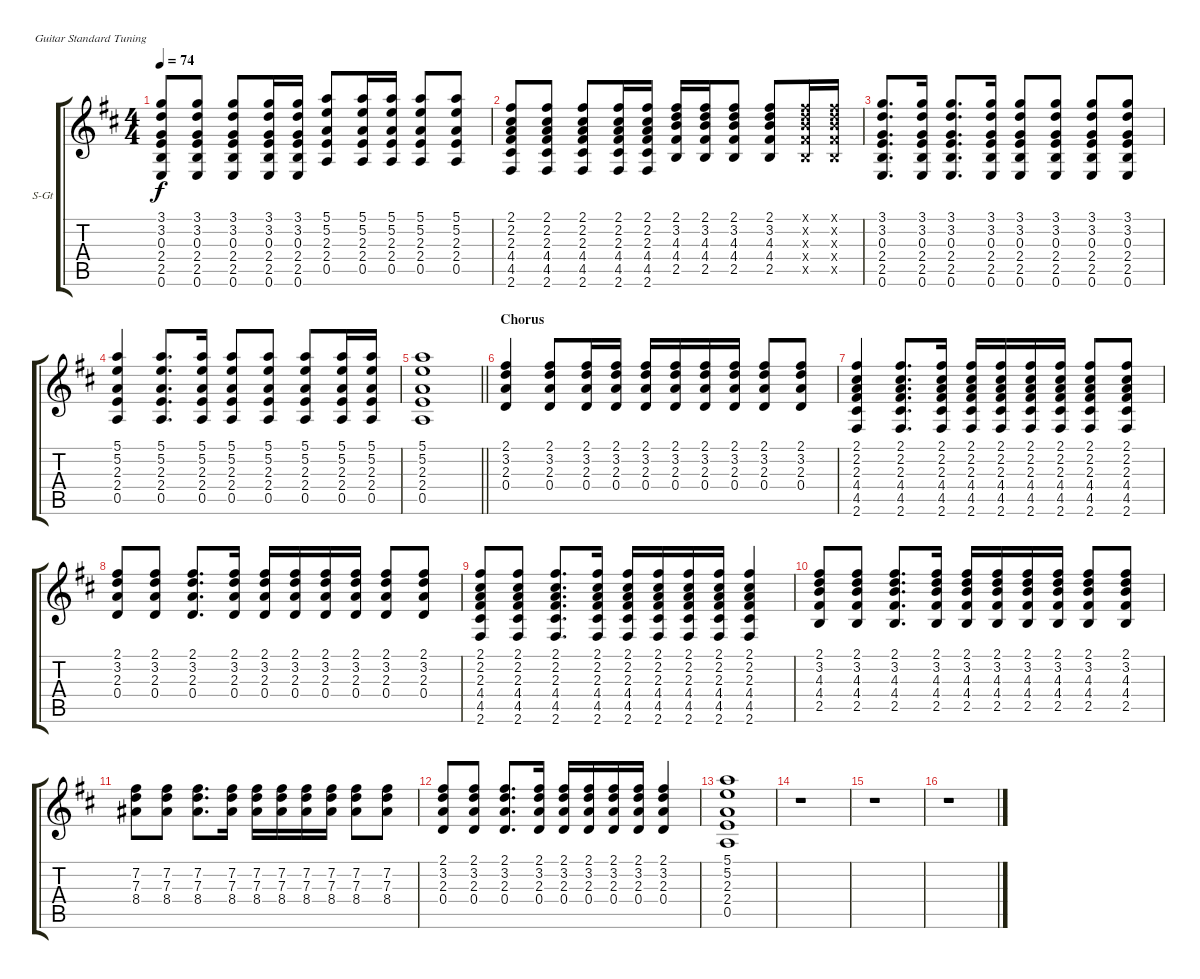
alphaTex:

\bracketExtendMode groupsimilarinstruments
\firstSystemTrackNameOrientation horizontal
\otherSystemsTrackNameOrientation horizontal
\track ("Rudolf Acoustic" "S-Gt") {instrument acousticguitarsteel}
\staff {score tabs}
\tuning (E4 B3 G3 D3 A2 E2)
\ts (4 4)
\tempo 74
\clef g2
\ks d
(3.1 3.2 0.3 2.4 2.5 0.6).8{dy f} (3.1 3.2 0.3 2.4 2.5 0.6).8 (3.1 3.2 0.3 2.4 2.5 0.6).8 (3.1 3.2 0.3 2.4 2.5 0.6).16 (3.1 3.2 0.3 2.4 2.5 0.6).16 (5.1 5.2 2.3 2.4 0.5).8 (5.1 5.2 2.3 2.4 0.5).16 (5.1 5.2 2.3 2.4 0.5).16 (5.1 5.2 2.3 2.4 0.5).8 (5.1 5.2 2.3 2.4 0.5).8 |
(2.1 2.2 2.3 4.4 4.5 2.6).8 (2.1 2.2 2.3 4.4 4.5 2.6).8 (2.1 2.2 2.3 4.4 4.5 2.6).8 (2.1 2.2 2.3 4.4 4.5 2.6).16 (2.1 2.2 2.3 4.4 4.5 2.6).16 (2.1 3.2 4.3 4.4 2.5).16 (2.1 3.2 4.3 4.4 2.5).16 (2.1 3.2 4.3 4.4 2.5).8 (2.1 3.2 4.3 4.4 2.5).8 (2.1{x} 3.2{x} 4.3{x} 4.4{x} 2.5{x}).16 (2.1{x} 3.2{x} 4.3{x} 4.4{x} 2.5{x}).16 |
(3.1 3.2 0.3 2.4 2.5 0.6).8{d} (3.1 3.2 0.3 2.4 2.5 0.6).16 (3.1 3.2 0.3 2.4 2.5 0.6).8{d} (3.1 3.2 0.3 2.4 2.5 0.6).16 (3.1 3.2 0.3 2.4 2.5 0.6).8 (3.1 3.2 0.3 2.4 2.5 0.6).8 (3.1 3.2 0.3 2.4 2.5 0.6).8 (3.1 3.2 0.3 2.4 2.5 0.6).8 |
(5.1 5.2 2.3 2.4 0.5).4 (5.1 5.2 2.3 2.4 0.5).8{d} (5.1 5.2 2.3 2.4 0.5).16 (5.1 5.2 2.3 2.4 0.5).8 (5.1 5.2 2.3 2.4 0.5).8 (5.1 5.2 2.3 2.4 0.5).8 (5.1 5.2 2.3 2.4 0.5).16 (5.1 5.2 2.3 2.4 0.5).16 |
\barLineRight lightlight
(5.1 5.2 2.3 2.4 0.5).1 |
\section ("" "Chorus")
(2.1 3.2 2.3 0.4).4 (2.1 3.2 2.3 0.4).8 (2.1 3.2 2.3 0.4).16 (2.1 3.2 2.3 0.4).16 (2.1 3.2 2.3 0.4).16 (2.1 3.2 2.3 0.4).16 (2.1 3.2 2.3 0.4).16 (2.1 3.2 2.3 0.4).16 (2.1 3.2 2.3 0.4).8 (2.1 3.2 2.3 0.4).8 |
(2.1 2.2 2.3 4.4 4.5 2.6).4 (2.1 2.2 2.3 4.4 4.5 2.6).8{d} (2.1 2.2 2.3 4.4 4.5 2.6).16 (2.1 2.2 2.3 4.4 4.5 2.6).16 (2.1 2.2 2.3 4.4 4.5 2.6).16 (2.1 2.2 2.3 4.4 4.5 2.6).16 (2.1 2.2 2.3 4.4 4.5 2.6).16 (2.1 2.2 2.3 4.4 4.5 2.6).8 (2.1 2.2 2.3 4.4 4.5 2.6).8 |
(2.1 3.2 2.3 0.4).8 (2.1 3.2 2.3 0.4).8 (2.1 3.2 2.3 0.4).8{d} (2.1 3.2 2.3 0.4).16 (2.1 3.2 2.3 0.4).16 (2.1 3.2 2.3 0.4).16 (2.1 3.2 2.3 0.4).16 (2.1 3.2 2.3 0.4).16 (2.1 3.2 2.3 0.4).8 (2.1 3.2 2.3 0.4).8 |
(2.1 2.2 2.3 4.4 4.5 2.6).8 (2.1 2.2 2.3 4.4 4.5 2.6).8 (2.1 2.2 2.3 4.4 4.5 2.6).8{d} (2.1 2.2 2.3 4.4 4.5 2.6).16 (2.1 2.2 2.3 4.4 4.5 2.6).16 (2.1 2.2 2.3 4.4 4.5 2.6).16 (2.1 2.2 2.3 4.4 4.5 2.6).16 (2.1 2.2 2.3 4.4 4.5 2.6).16 (2.1 2.2 2.3 4.4 4.5 2.6).4 |
(2.1 3.2 4.3 4.4 2.5).8 (2.1 3.2 4.3 4.4 2.5).8 (2.1 3.2 4.3 4.4 2.5).8{d} (2.1 3.2 4.3 4.4 2.5).16 (2.1 3.2 4.3 4.4 2.5).16 (2.1 3.2 4.3 4.4 2.5).16 (2.1 3.2 4.3 4.4 2.5).16 (2.1 3.2 4.3 4.4 2.5).16 (2.1 3.2 4.3 4.4 2.5).8 (2.1 3.2 4.3 4.4 2.5).8 |
(7.2 7.3 8.4).8 (7.2 7.3 8.4).8 (7.2 7.3 8.4).8{d} (7.2 7.3 8.4).16 (7.2 7.3 8.4).16 (7.2 7.3 8.4).16 (7.2 7.3 8.4).16 (7.2 7.3 8.4).16 (7.2 7.3 8.4).8 (7.2 7.3 8.4).8 |
(2.1 3.2 2.3 0.4).8 (2.1 3.2 2.3 0.4).8 (2.1 3.2 2.3 0.4).8{d} (2.1 3.2 2.3 0.4).16 (2.1 3.2 2.3 0.4).16 (2.1 3.2 2.3 0.4).16 (2.1 3.2 2.3 0.4).16 (2.1 3.2 2.3 0.4).16 (2.1 3.2 2.3 0.4).4 |
(5.1 5.2 2.3 2.4 0.5).1 |
r.1 |
r.1 |
r.1
